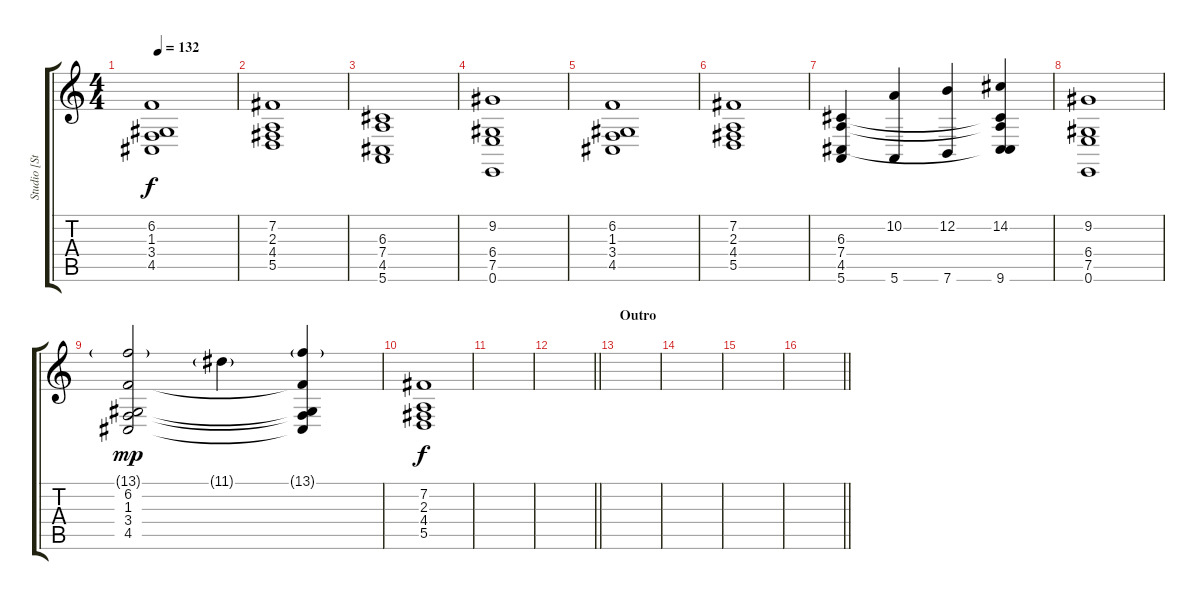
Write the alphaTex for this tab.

\track ("Studio [Strings/FX]" "Studio [St") {instrument stringensemble1}
\staff {score tabs}
\tuning (E4 B3 G3 D3 A2 E2) {hide}
\ts (4 4)
\tempo 132
\clef g2
\ks c
(6.2 1.3 3.4 4.5).1{dy f} |
(7.2 2.3 4.4 5.5).1 |
(6.3 7.4 4.5 5.6).1 |
(9.2 6.4 7.5 0.6).1 |
(6.2 1.3 3.4 4.5).1 |
(7.2 2.3 4.4 5.5).1 |
(6.3 7.4 4.5 5.6).4 (10.2 5.6).4 (12.2 7.6).4 (14.2 6.3{t} 7.4{t} 4.5{t} 9.6).4 |
(9.2 6.4 7.5 0.6).1 |
(13.1{g} 6.2 1.3 3.4 4.5).2{dy mp} 11.1{g}.4 (13.1{g} 6.2{t} 1.3{t} 3.4{t} 4.5{t}).4 |
(7.2 2.3 4.4 5.5).1{dy f} |
|
\barLineRight lightlight
|
\section ("" "Outro")
|
|
|
\barLineRight lightlight
